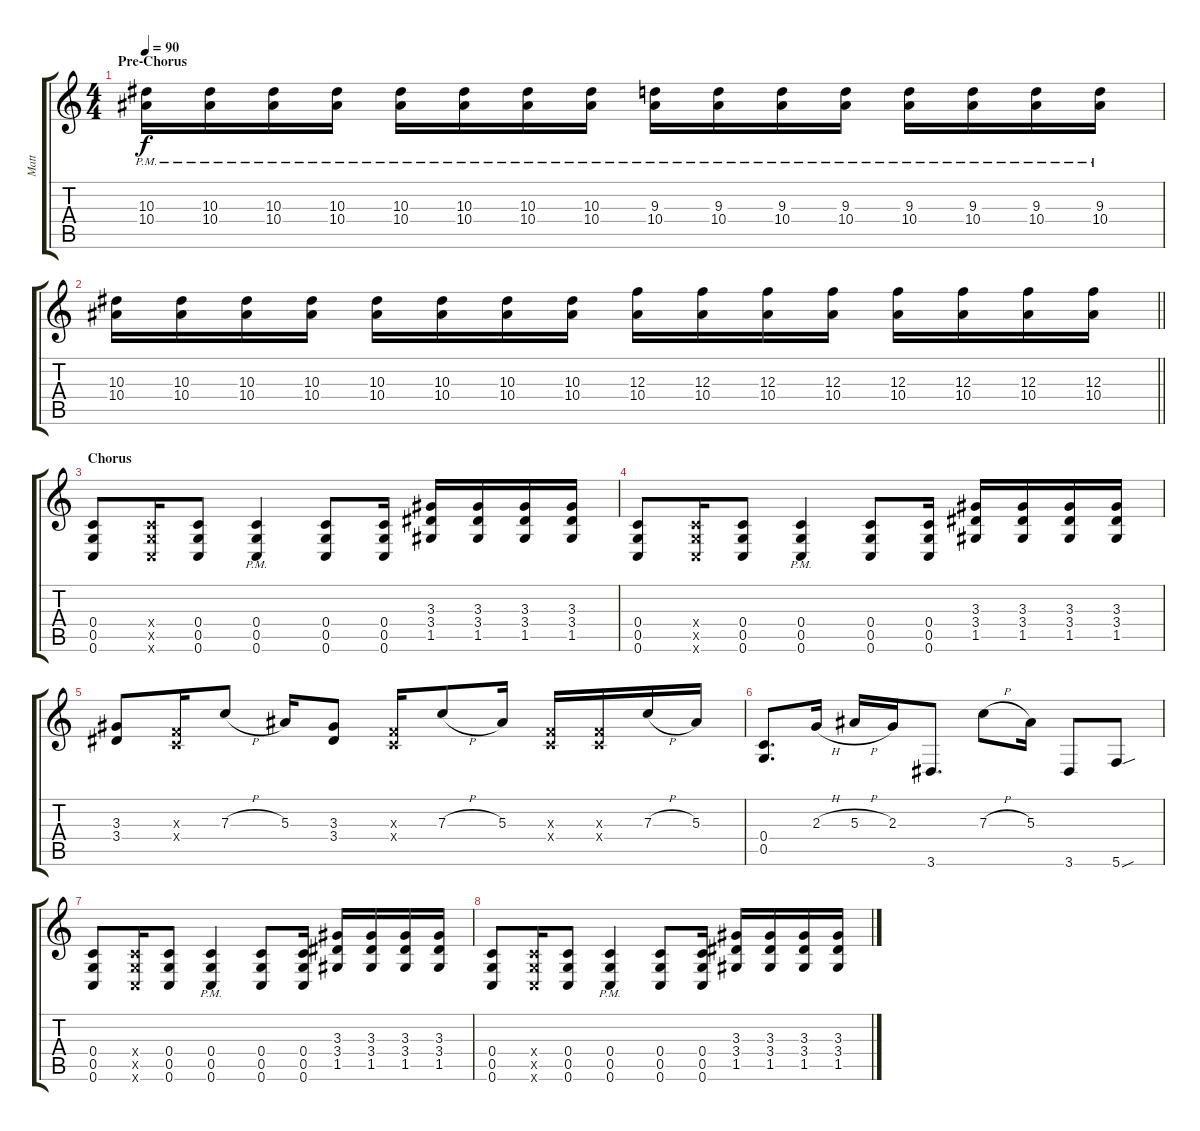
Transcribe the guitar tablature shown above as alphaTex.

\track ("Matt" "Matt") {instrument distortionguitar}
\staff {score tabs}
\tuning (D4 A3 F3 C3 G2 C2) {hide}
\ts (4 4)
\section ("" "Pre-Chorus")
\tempo 90
\clef g2
\ks c
(10.3{pm} 10.4{pm}).16{dy f} (10.3{pm} 10.4{pm}).16 (10.3{pm} 10.4{pm}).16 (10.3{pm} 10.4{pm}).16 (10.3{pm} 10.4{pm}).16 (10.3{pm} 10.4{pm}).16 (10.3{pm} 10.4{pm}).16 (10.3{pm} 10.4{pm}).16 (9.3{pm} 10.4{pm}).16 (9.3{pm} 10.4{pm}).16 (9.3{pm} 10.4{pm}).16 (9.3{pm} 10.4{pm}).16 (9.3{pm} 10.4{pm}).16 (9.3{pm} 10.4{pm}).16 (9.3{pm} 10.4{pm}).16 (9.3{pm} 10.4{pm}).16 |
\barLineRight lightlight
(10.3 10.4).16 (10.3 10.4).16 (10.3 10.4).16 (10.3 10.4).16 (10.3 10.4).16 (10.3 10.4).16 (10.3 10.4).16 (10.3 10.4).16 (12.3 10.4).16 (12.3 10.4).16 (12.3 10.4).16 (12.3 10.4).16 (12.3 10.4).16 (12.3 10.4).16 (12.3 10.4).16 (12.3 10.4).16 |
\section ("" "Chorus")
(0.4 0.5 0.6).8 (0.4{x} 0.5{x} 0.6{x}).16 (0.4 0.5 0.6).8 (0.4{pm} 0.5{pm} 0.6{pm}).4 (0.4 0.5 0.6).8 (0.4 0.5 0.6).16 (3.3 3.4 1.5).16 (3.3 3.4 1.5).16 (3.3 3.4 1.5).16 (3.3 3.4 1.5).16 |
(0.4 0.5 0.6).8 (0.4{x} 0.5{x} 0.6{x}).16 (0.4 0.5 0.6).8 (0.4{pm} 0.5{pm} 0.6{pm}).4 (0.4 0.5 0.6).8 (0.4 0.5 0.6).16 (3.3 3.4 1.5).16 (3.3 3.4 1.5).16 (3.3 3.4 1.5).16 (3.3 3.4 1.5).16 |
(3.3 3.4).8 (0.3{x} 0.4{x}).16 7.3{h}.8 5.3.16 (3.3 3.4).8 (0.3{x} 0.4{x}).16 7.3{h}.8 5.3.16 (0.3{x} 0.4{x}).16 (0.3{x} 0.4{x}).16 7.3{h}.16 5.3.16 |
(0.4 0.5).8{d} 2.3{h}.16 5.3{h}.16 2.3.16 3.6.8{d} 7.3{h}.8 5.3.16 3.6.8 5.6{sou}.8 |
(0.4 0.5 0.6).8 (0.4{x} 0.5{x} 0.6{x}).16 (0.4 0.5 0.6).8 (0.4{pm} 0.5{pm} 0.6{pm}).4 (0.4 0.5 0.6).8 (0.4 0.5 0.6).16 (3.3 3.4 1.5).16 (3.3 3.4 1.5).16 (3.3 3.4 1.5).16 (3.3 3.4 1.5).16 |
(0.4 0.5 0.6).8 (0.4{x} 0.5{x} 0.6{x}).16 (0.4 0.5 0.6).8 (0.4{pm} 0.5{pm} 0.6{pm}).4 (0.4 0.5 0.6).8 (0.4 0.5 0.6).16 (3.3 3.4 1.5).16 (3.3 3.4 1.5).16 (3.3 3.4 1.5).16 (3.3 3.4 1.5).16
